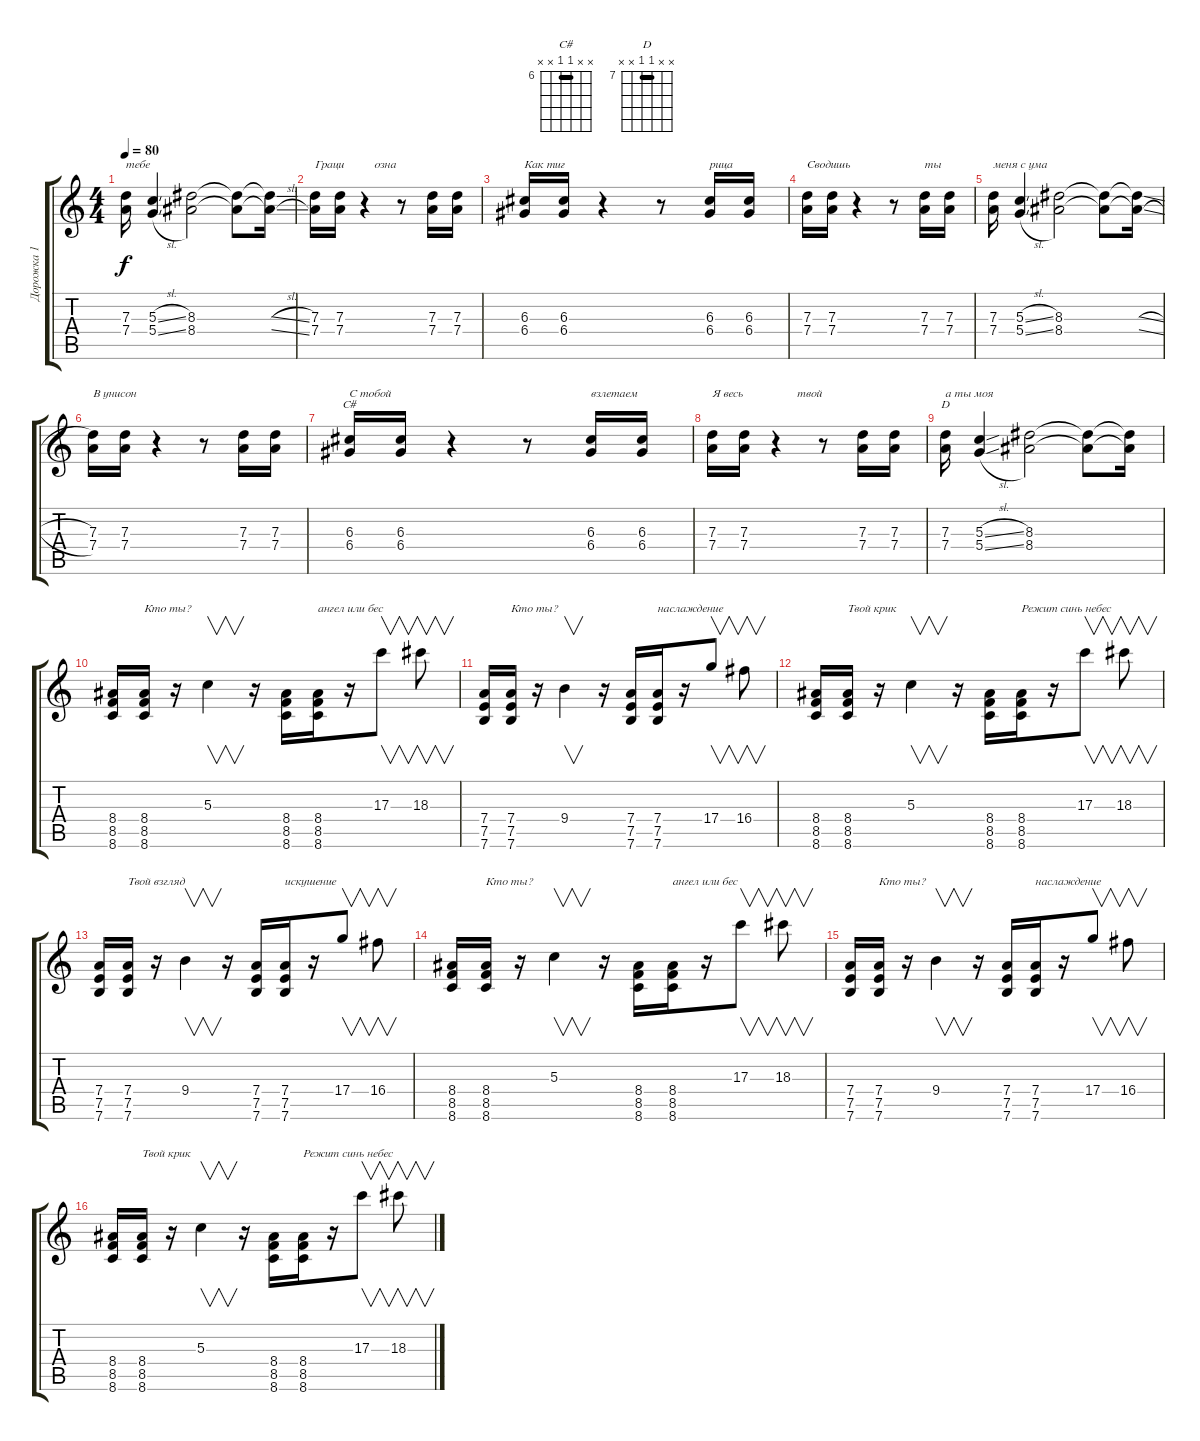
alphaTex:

\track ("Дорожка 1" "Дорожка 1") {instrument distortionguitar}
\staff {score tabs}
\tuning (E4 B3 G3 D3 A2 E2) {hide}
\chord ("C#" x x 6 6 x x) {firstfret 6 barre 6}
\chord ("D" x x 7 7 x x) {firstfret 7 barre 7}
\ts (4 4)
\tempo 80
\clef g2
\ks c
(7.3 7.4).16{txt "тебе" dy f} (5.3{sl} 5.4{sl}).4 (8.3 8.4).2 (8.3{t} 8.4{t}).8 (8.3{sl t} 8.4{sl t}).16 |
(7.3 7.4).16{txt "Граци          озна"} (7.3 7.4).16 r.4 r.8 (7.3 7.4).16 (7.3 7.4).16 |
(6.3 6.4).16{txt "Как тиг"} (6.3 6.4).16 r.4 r.8 (6.3 6.4).16{txt "рица"} (6.3 6.4).16 |
(7.3 7.4).16{txt "Сводишь"} (7.3 7.4).16 r.4 r.8 (7.3 7.4).16{txt "ты"} (7.3 7.4).16 |
(7.3 7.4).16{txt "меня с ума"} (5.3{sl} 5.4{sl}).4 (8.3 8.4).2 (8.3{t} 8.4{t}).8 (8.3{sl t} 8.4{sl t}).16 |
(7.3 7.4).16{txt "В унисон"} (7.3 7.4).16 r.4 r.8 (7.3 7.4).16 (7.3 7.4).16 |
(6.3 6.4).16{ch "C#" txt "С тобой"} (6.3 6.4).16 r.4 r.8 (6.3 6.4).16{txt "взлетаем"} (6.3 6.4).16 |
(7.3 7.4).16{txt "Я весь                  твой"} (7.3 7.4).16 r.4 r.8 (7.3 7.4).16 (7.3 7.4).16 |
(7.3 7.4).16{ch "D" txt "а ты моя"} (5.3{sl} 5.4{sl}).4 (8.3 8.4).2 (8.3{t} 8.4{t}).8 (8.3{t} 8.4{t}).16 |
(8.4 8.5 8.6).16 (8.4 8.5 8.6).16{txt "Кто ты?"} r.16 5.3.4{v} r.16 (8.4 8.5 8.6).16 (8.4 8.5 8.6).16{txt "ангел или бес"} r.16 17.3.8{v} 18.3.8{v} |
(7.4 7.5 7.6).16 (7.4 7.5 7.6).16{txt "Кто ты?"} r.16 9.4.4{v} r.16 (7.4 7.5 7.6).16 (7.4 7.5 7.6).16{txt "наслаждение"} r.16 17.4.8{v} 16.4.8{v} |
(8.4 8.5 8.6).16 (8.4 8.5 8.6).16{txt "Твой крик"} r.16 5.3.4{v} r.16 (8.4 8.5 8.6).16 (8.4 8.5 8.6).16{txt "Режит синь небес"} r.16 17.3.8{v} 18.3.8{v} |
(7.4 7.5 7.6).16 (7.4 7.5 7.6).16{txt "Твой взгляд"} r.16 9.4.4{v} r.16 (7.4 7.5 7.6).16 (7.4 7.5 7.6).16{txt "искушение"} r.16 17.4.8{v} 16.4.8{v} |
(8.4 8.5 8.6).16 (8.4 8.5 8.6).16{txt "Кто ты?"} r.16 5.3.4{v} r.16 (8.4 8.5 8.6).16 (8.4 8.5 8.6).16{txt "ангел или бес"} r.16 17.3.8{v} 18.3.8{v} |
(7.4 7.5 7.6).16 (7.4 7.5 7.6).16{txt "Кто ты?"} r.16 9.4.4{v} r.16 (7.4 7.5 7.6).16 (7.4 7.5 7.6).16{txt "наслаждение"} r.16 17.4.8{v} 16.4.8{v} |
(8.4 8.5 8.6).16 (8.4 8.5 8.6).16{txt "Твой крик"} r.16 5.3.4{v} r.16 (8.4 8.5 8.6).16 (8.4 8.5 8.6).16{txt "Режит синь небес"} r.16 17.3.8{v} 18.3.8{v}
